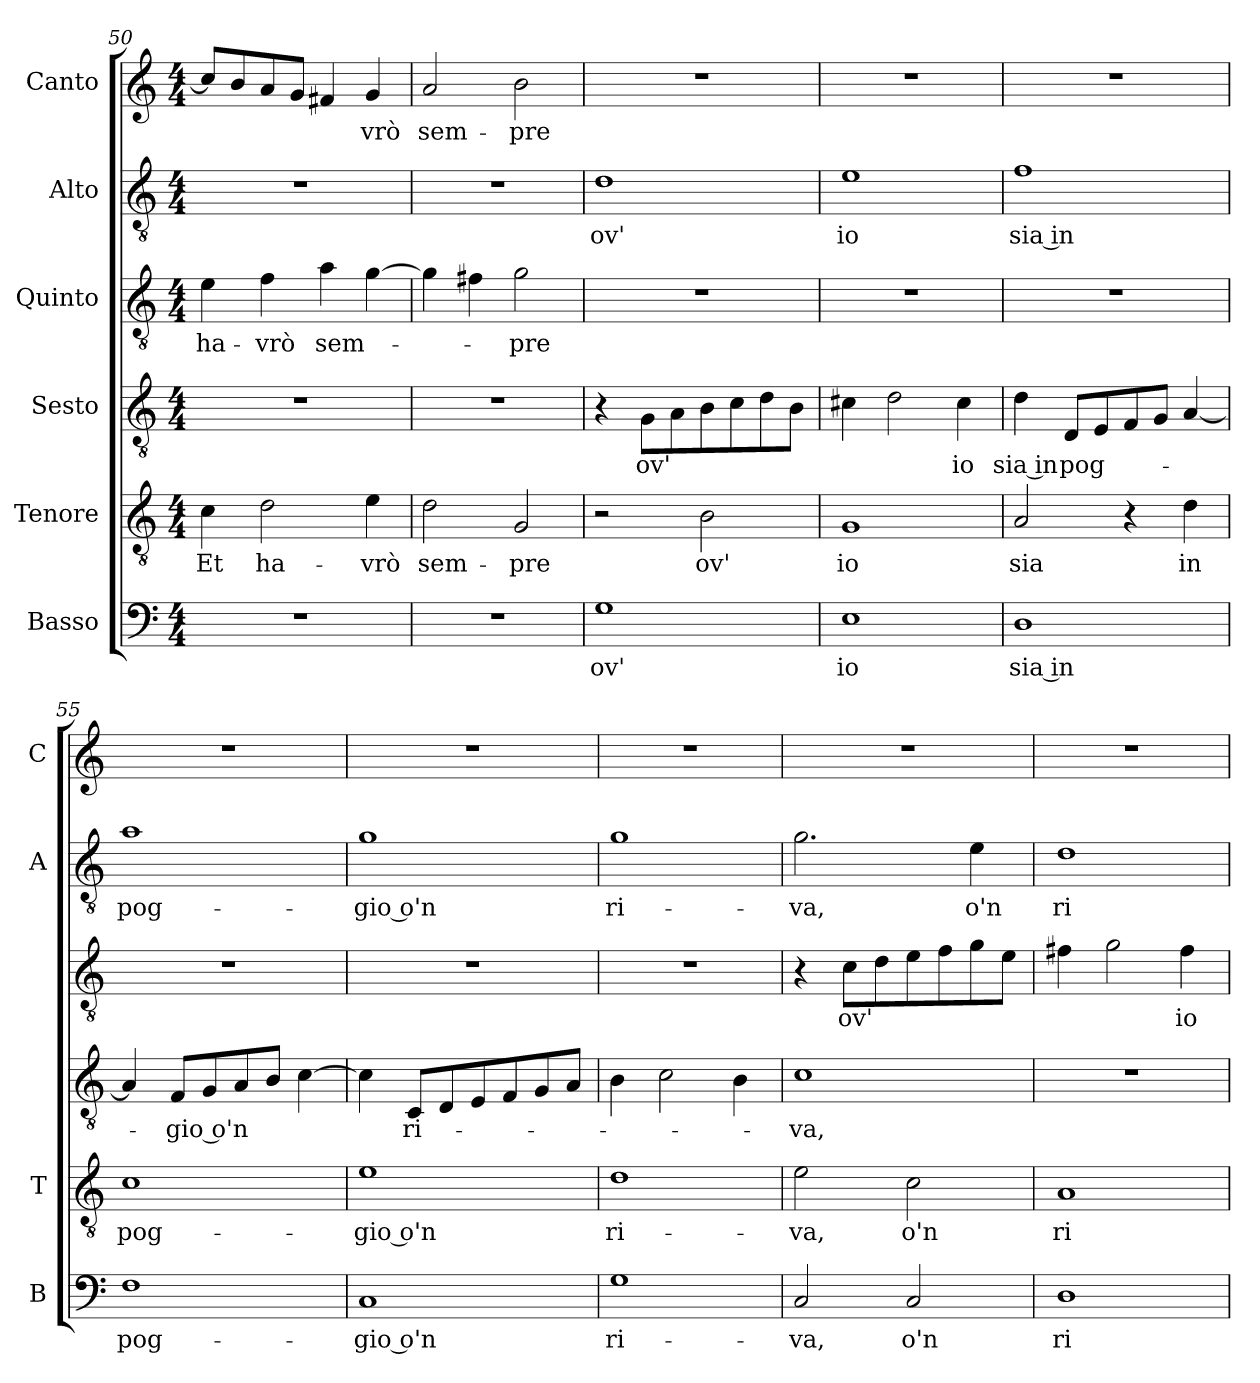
**kern	**text	**kern	**text	**kern	**text	**kern	**text	**kern	**text	**kern	**text
*part6	*part6	*part5	*part5	*part4	*part4	*part3	*part3	*part2	*part2	*part1	*part1
*staff6	*staff6	*staff5	*staff5	*staff4	*staff4	*staff3	*staff3	*staff2	*staff2	*staff1	*staff1
*I"Basso	*	*I"Tenore	*	*I"Sesto	*	*I"Quinto	*	*I"Alto	*	*I"Canto	*
*I'B	*	*I'T	*	*	*	*	*	*I'A	*	*I'C	*
*clefF4	*	*clefGv2	*	*clefGv2	*	*clefGv2	*	*clefGv2	*	*clefG2	*
*k[]	*	*k[]	*	*k[]	*	*k[]	*	*k[]	*	*k[]	*
*C:	*	*C:	*	*C:	*	*C:	*	*C:	*	*C:	*
*M4/4	*	*M4/4	*	*M4/4	*	*M4/4	*	*M4/4	*	*M4/4	*
=50	=50	=50	=50	=50	=50	=50	=50	=50	=50	=50	=50
!	!	!	!LO:LY:b	!	!	!	!LO:LY:b	!	!	!	!
1r	.	4c\	Et	1r	.	4e\	ha-	1r	.	8cc/L]	.
.	.	.	.	.	.	.	.	.	.	8b/	.
!	!	!	!LO:LY:b	!	!	!	!LO:LY:b	!	!	!	!
.	.	2d\	ha-	.	.	4f\	-vrò	.	.	8a/	.
.	.	.	.	.	.	.	.	.	.	8g/J	.
!	!	!	!	!	!	!	!LO:LY:b	!	!	!	!
.	.	.	.	.	.	4a\	sem-	.	.	4f#X/	.
!	!	!	!LO:LY:b	!	!	!	!	!	!	!	!LO:LY:b
.	.	4e\	-vrò	.	.	[4g\	.	.	.	4g/	-vrò
!!LO:LB:g=z
=51	=51	=51	=51	=51	=51	=51	=51	=51	=51	=51	=51
!	!	!	!LO:LY:b	!	!	!	!	!	!	!	!LO:LY:b
1r	.	2d\	sem-	1r	.	4g\]	.	1r	.	2a/	sem-
.	.	.	.	.	.	4f#X\	.	.	.	.	.
!	!	!	!LO:LY:b	!	!	!	!LO:LY:b	!	!	!	!LO:LY:b
.	.	2G/	-pre	.	.	2g\	-pre	.	.	2b\	-pre
=52	=52	=52	=52	=52	=52	=52	=52	=52	=52	=52	=52
!	!LO:LY:b	!	!	!	!	!	!	!	!LO:LY:b	!	!
1G	ov'	2r	.	4r	.	1r	.	1d	ov'	1r	.
!	!	!	!	!	!LO:LY:b	!	!	!	!	!	!
.	.	.	.	8G\L	ov'	.	.	.	.	.	.
.	.	.	.	8A\	.	.	.	.	.	.	.
!	!	!	!LO:LY:b	!	!	!	!	!	!	!	!
.	.	2B\	ov'	8B\	.	.	.	.	.	.	.
.	.	.	.	8c\	.	.	.	.	.	.	.
.	.	.	.	8d\	.	.	.	.	.	.	.
.	.	.	.	8B\J	.	.	.	.	.	.	.
=53	=53	=53	=53	=53	=53	=53	=53	=53	=53	=53	=53
!	!LO:LY:b	!	!LO:LY:b	!	!	!	!	!	!LO:LY:b	!	!
1E	io	1G	io	4c#X\	.	1r	.	1e	io	1r	.
.	.	.	.	2d\	.	.	.	.	.	.	.
!	!	!	!	!	!LO:LY:b	!	!	!	!	!	!
.	.	.	.	4c#\	io	.	.	.	.	.	.
=54	=54	=54	=54	=54	=54	=54	=54	=54	=54	=54	=54
!	!LO:LY:b	!	!LO:LY:b	!	!LO:LY:b	!	!	!	!LO:LY:b	!	!
1D	sia in	2A/	sia	4d\	sia in	1r	.	1f	sia in	1r	.
!	!	!	!	!	!LO:LY:b	!	!	!	!	!	!
.	.	.	.	8D/L	pog-	.	.	.	.	.	.
.	.	.	.	8E/	.	.	.	.	.	.	.
.	.	4r	.	8F/	.	.	.	.	.	.	.
.	.	.	.	8G/J	.	.	.	.	.	.	.
!	!	!	!LO:LY:b	!	!	!	!	!	!	!	!
.	.	4d\	in	[4A/	.	.	.	.	.	.	.
=55	=55	=55	=55	=55	=55	=55	=55	=55	=55	=55	=55
!	!LO:LY:b	!	!LO:LY:b	!	!	!	!	!	!LO:LY:b	!	!
1F	pog-	1c	pog-	4A/]	.	1r	.	1a	pog-	1r	.
!	!	!	!	!	!LO:LY:b	!	!	!	!	!	!
.	.	.	.	8F/L	-gio o'n	.	.	.	.	.	.
.	.	.	.	8G/	.	.	.	.	.	.	.
.	.	.	.	8A/	.	.	.	.	.	.	.
.	.	.	.	8B/J	.	.	.	.	.	.	.
.	.	.	.	[4c\	.	.	.	.	.	.	.
=56	=56	=56	=56	=56	=56	=56	=56	=56	=56	=56	=56
!	!LO:LY:b	!	!LO:LY:b	!	!	!	!	!	!LO:LY:b	!	!
1C	-gio o'n	1e	-gio o'n	4c\]	.	1r	.	1g	-gio o'n	1r	.
!	!	!	!	!	!LO:LY:b	!	!	!	!	!	!
.	.	.	.	8C/L	ri-	.	.	.	.	.	.
.	.	.	.	8D/	.	.	.	.	.	.	.
.	.	.	.	8E/	.	.	.	.	.	.	.
.	.	.	.	8F/	.	.	.	.	.	.	.
.	.	.	.	8G/	.	.	.	.	.	.	.
.	.	.	.	8A/J	.	.	.	.	.	.	.
=57	=57	=57	=57	=57	=57	=57	=57	=57	=57	=57	=57
!	!LO:LY:b	!	!LO:LY:b	!	!	!	!	!	!LO:LY:b	!	!
1G	ri-	1d	ri-	4B\	.	1r	.	1g	ri-	1r	.
.	.	.	.	2c\	.	.	.	.	.	.	.
.	.	.	.	4B\	.	.	.	.	.	.	.
=58	=58	=58	=58	=58	=58	=58	=58	=58	=58	=58	=58
!	!LO:LY:b	!	!LO:LY:b	!	!LO:LY:b	!	!	!	!LO:LY:b	!	!
2C/	-va,	2e\	-va,	1c	-va,	4r	.	2.g\	-va,	1r	.
!	!	!	!	!	!	!	!LO:LY:b	!	!	!	!
.	.	.	.	.	.	8c\L	ov'	.	.	.	.
.	.	.	.	.	.	8d\	.	.	.	.	.
!	!LO:LY:b	!	!LO:LY:b	!	!	!	!	!	!	!	!
2C/	o'n	2c\	o'n	.	.	8e\	.	.	.	.	.
.	.	.	.	.	.	8f\	.	.	.	.	.
!	!	!	!	!	!	!	!	!	!LO:LY:b	!	!
.	.	.	.	.	.	8g\	.	4e\	o'n	.	.
.	.	.	.	.	.	8e\J	.	.	.	.	.
=59	=59	=59	=59	=59	=59	=59	=59	=59	=59	=59	=59
!	!LO:LY:b	!	!LO:LY:b	!	!	!	!	!	!LO:LY:b	!	!
1D	ri-	1A	ri-	1r	.	4f#X\	.	1d	ri-	1r	.
.	.	.	.	.	.	2g\	.	.	.	.	.
!	!	!	!	!	!	!	!LO:LY:b	!	!	!	!
.	.	.	.	.	.	4f#\	io	.	.	.	.
=	=	=	=	=	=	=	=	=	=	=	=
*-	*-	*-	*-	*-	*-	*-	*-	*-	*-	*-	*-
